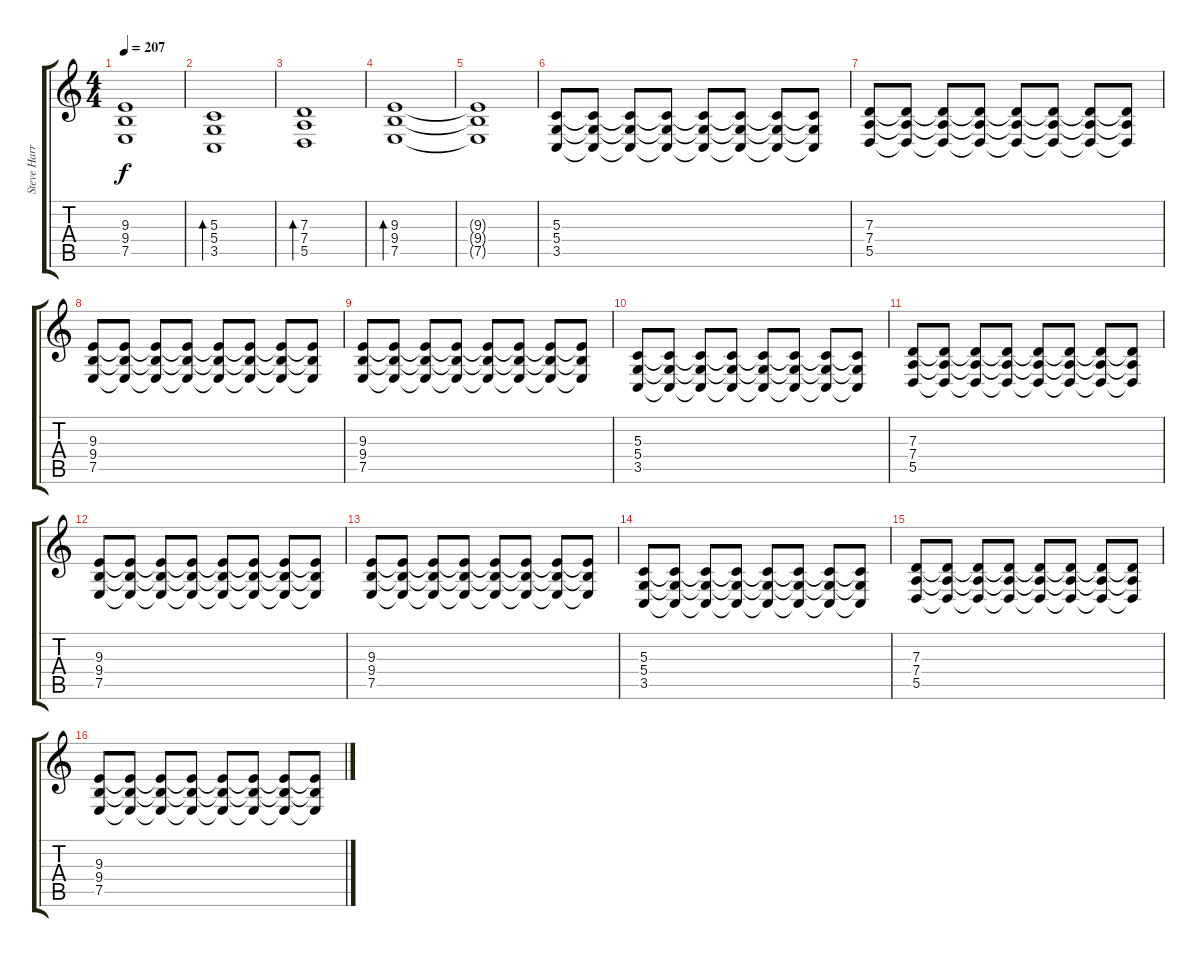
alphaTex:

\track ("Steve Harris - Keyboard" "Steve Harr") {instrument stringensemble1}
\staff {score tabs}
\tuning (E4 B3 G3 D3 A2 E2) {hide}
\ts (4 4)
\tempo 207
\clef g2
\ks c
(9.3{t} 9.4{t} 7.5{t}).1{dy f} |
(5.3 5.4 3.5).1{bd 120} |
(7.3 7.4 5.5).1{bd 120} |
(9.3 9.4 7.5).1{bd 120} |
(9.3{t} 9.4{t} 7.5{t}).1 |
(5.3 5.4 3.5).8 (5.3{t} 5.4{t} 3.5{t}).8 (5.3{t} 5.4{t} 3.5{t}).8 (5.3{t} 5.4{t} 3.5{t}).8 (5.3{t} 5.4{t} 3.5{t}).8 (5.3{t} 5.4{t} 3.5{t}).8 (5.3{t} 5.4{t} 3.5{t}).8 (5.3{t} 5.4{t} 3.5{t}).8 |
(7.3 7.4 5.5).8 (7.3{t} 7.4{t} 5.5{t}).8 (7.3{t} 7.4{t} 5.5{t}).8 (7.3{t} 7.4{t} 5.5{t}).8 (7.3{t} 7.4{t} 5.5{t}).8 (7.3{t} 7.4{t} 5.5{t}).8 (7.3{t} 7.4{t} 5.5{t}).8 (7.3{t} 7.4{t} 5.5{t}).8 |
(9.3 9.4 7.5).8 (9.3{t} 9.4{t} 7.5{t}).8 (9.3{t} 9.4{t} 7.5{t}).8 (9.3{t} 9.4{t} 7.5{t}).8 (9.3{t} 9.4{t} 7.5{t}).8 (9.3{t} 9.4{t} 7.5{t}).8 (9.3{t} 9.4{t} 7.5{t}).8 (9.3{t} 9.4{t} 7.5{t}).8 |
(9.3 9.4 7.5).8 (9.3{t} 9.4{t} 7.5{t}).8 (9.3{t} 9.4{t} 7.5{t}).8 (9.3{t} 9.4{t} 7.5{t}).8 (9.3{t} 9.4{t} 7.5{t}).8 (9.3{t} 9.4{t} 7.5{t}).8 (9.3{t} 9.4{t} 7.5{t}).8 (9.3{t} 9.4{t} 7.5{t}).8 |
(5.3 5.4 3.5).8 (5.3{t} 5.4{t} 3.5{t}).8 (5.3{t} 5.4{t} 3.5{t}).8 (5.3{t} 5.4{t} 3.5{t}).8 (5.3{t} 5.4{t} 3.5{t}).8 (5.3{t} 5.4{t} 3.5{t}).8 (5.3{t} 5.4{t} 3.5{t}).8 (5.3{t} 5.4{t} 3.5{t}).8 |
(7.3 7.4 5.5).8 (7.3{t} 7.4{t} 5.5{t}).8 (7.3{t} 7.4{t} 5.5{t}).8 (7.3{t} 7.4{t} 5.5{t}).8 (7.3{t} 7.4{t} 5.5{t}).8 (7.3{t} 7.4{t} 5.5{t}).8 (7.3{t} 7.4{t} 5.5{t}).8 (7.3{t} 7.4{t} 5.5{t}).8 |
(9.3 9.4 7.5).8 (9.3{t} 9.4{t} 7.5{t}).8 (9.3{t} 9.4{t} 7.5{t}).8 (9.3{t} 9.4{t} 7.5{t}).8 (9.3{t} 9.4{t} 7.5{t}).8 (9.3{t} 9.4{t} 7.5{t}).8 (9.3{t} 9.4{t} 7.5{t}).8 (9.3{t} 9.4{t} 7.5{t}).8 |
(9.3 9.4 7.5).8 (9.3{t} 9.4{t} 7.5{t}).8 (9.3{t} 9.4{t} 7.5{t}).8 (9.3{t} 9.4{t} 7.5{t}).8 (9.3{t} 9.4{t} 7.5{t}).8 (9.3{t} 9.4{t} 7.5{t}).8 (9.3{t} 9.4{t} 7.5{t}).8 (9.3{t} 9.4{t} 7.5{t}).8 |
(5.3 5.4 3.5).8 (5.3{t} 5.4{t} 3.5{t}).8 (5.3{t} 5.4{t} 3.5{t}).8 (5.3{t} 5.4{t} 3.5{t}).8 (5.3{t} 5.4{t} 3.5{t}).8 (5.3{t} 5.4{t} 3.5{t}).8 (5.3{t} 5.4{t} 3.5{t}).8 (5.3{t} 5.4{t} 3.5{t}).8 |
(7.3 7.4 5.5).8 (7.3{t} 7.4{t} 5.5{t}).8 (7.3{t} 7.4{t} 5.5{t}).8 (7.3{t} 7.4{t} 5.5{t}).8 (7.3{t} 7.4{t} 5.5{t}).8 (7.3{t} 7.4{t} 5.5{t}).8 (7.3{t} 7.4{t} 5.5{t}).8 (7.3{t} 7.4{t} 5.5{t}).8 |
(9.3 9.4 7.5).8 (9.3{t} 9.4{t} 7.5{t}).8 (9.3{t} 9.4{t} 7.5{t}).8 (9.3{t} 9.4{t} 7.5{t}).8 (9.3{t} 9.4{t} 7.5{t}).8 (9.3{t} 9.4{t} 7.5{t}).8 (9.3{t} 9.4{t} 7.5{t}).8 (9.3{t} 9.4{t} 7.5{t}).8
